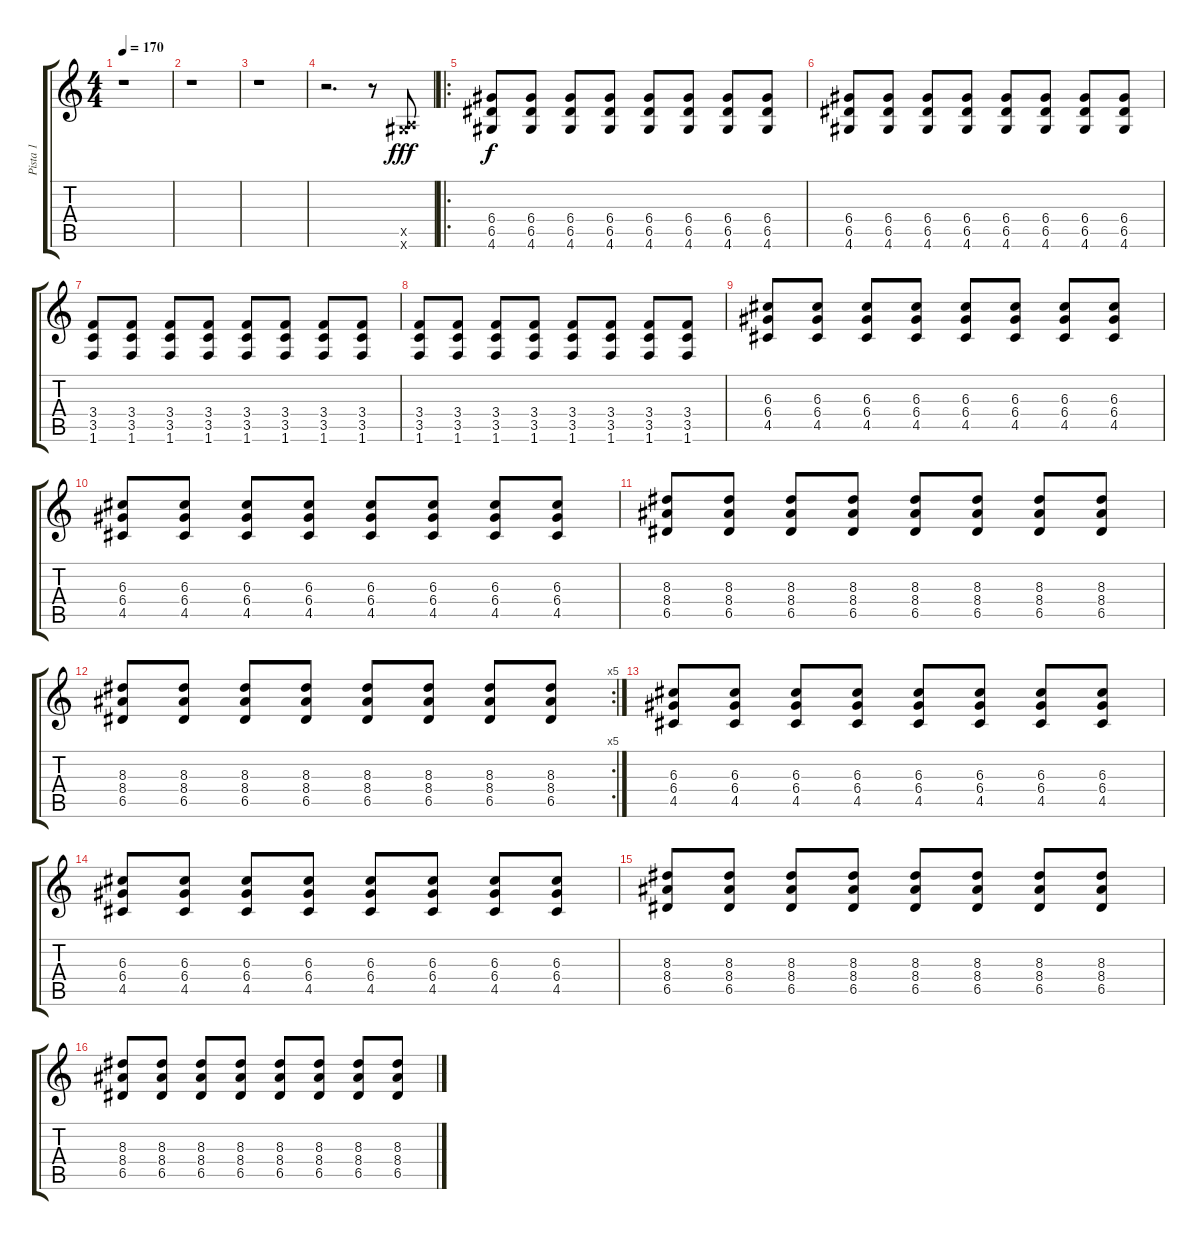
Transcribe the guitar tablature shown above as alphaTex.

\track ("Pista 1" "Pista 1") {instrument distortionguitar}
\staff {score tabs}
\tuning (E4 B3 G3 D3 A2 E2) {hide}
\ts (4 4)
\tempo 170
\clef g2
\ks c
r.1{dy fff instrument distortionguitar} |
r.1 |
r.1 |
r.2{d} r.8 (0.5{x} 4.6{x}).8 |
\ro
(6.4 6.5 4.6).8{dy f} (6.4 6.5 4.6).8 (6.4 6.5 4.6).8 (6.4 6.5 4.6).8 (6.4 6.5 4.6).8 (6.4 6.5 4.6).8 (6.4 6.5 4.6).8 (6.4 6.5 4.6).8 |
(6.4 6.5 4.6).8 (6.4 6.5 4.6).8 (6.4 6.5 4.6).8 (6.4 6.5 4.6).8 (6.4 6.5 4.6).8 (6.4 6.5 4.6).8 (6.4 6.5 4.6).8 (6.4 6.5 4.6).8 |
(3.4 3.5 1.6).8 (3.4 3.5 1.6).8 (3.4 3.5 1.6).8 (3.4 3.5 1.6).8 (3.4 3.5 1.6).8 (3.4 3.5 1.6).8 (3.4 3.5 1.6).8 (3.4 3.5 1.6).8 |
(3.4 3.5 1.6).8 (3.4 3.5 1.6).8 (3.4 3.5 1.6).8 (3.4 3.5 1.6).8 (3.4 3.5 1.6).8 (3.4 3.5 1.6).8 (3.4 3.5 1.6).8 (3.4 3.5 1.6).8 |
(6.3 6.4 4.5).8 (6.3 6.4 4.5).8 (6.3 6.4 4.5).8 (6.3 6.4 4.5).8 (6.3 6.4 4.5).8 (6.3 6.4 4.5).8 (6.3 6.4 4.5).8 (6.3 6.4 4.5).8 |
(6.3 6.4 4.5).8 (6.3 6.4 4.5).8 (6.3 6.4 4.5).8 (6.3 6.4 4.5).8 (6.3 6.4 4.5).8 (6.3 6.4 4.5).8 (6.3 6.4 4.5).8 (6.3 6.4 4.5).8 |
(8.3 8.4 6.5).8 (8.3 8.4 6.5).8 (8.3 8.4 6.5).8 (8.3 8.4 6.5).8 (8.3 8.4 6.5).8 (8.3 8.4 6.5).8 (8.3 8.4 6.5).8 (8.3 8.4 6.5).8 |
\rc 5
(8.3 8.4 6.5).8 (8.3 8.4 6.5).8 (8.3 8.4 6.5).8 (8.3 8.4 6.5).8 (8.3 8.4 6.5).8 (8.3 8.4 6.5).8 (8.3 8.4 6.5).8 (8.3 8.4 6.5).8 |
(6.3 6.4 4.5).8 (6.3 6.4 4.5).8 (6.3 6.4 4.5).8 (6.3 6.4 4.5).8 (6.3 6.4 4.5).8 (6.3 6.4 4.5).8 (6.3 6.4 4.5).8 (6.3 6.4 4.5).8 |
(6.3 6.4 4.5).8 (6.3 6.4 4.5).8 (6.3 6.4 4.5).8 (6.3 6.4 4.5).8 (6.3 6.4 4.5).8 (6.3 6.4 4.5).8 (6.3 6.4 4.5).8 (6.3 6.4 4.5).8 |
(8.3 8.4 6.5).8 (8.3 8.4 6.5).8 (8.3 8.4 6.5).8 (8.3 8.4 6.5).8 (8.3 8.4 6.5).8 (8.3 8.4 6.5).8 (8.3 8.4 6.5).8 (8.3 8.4 6.5).8 |
(8.3 8.4 6.5).8 (8.3 8.4 6.5).8 (8.3 8.4 6.5).8 (8.3 8.4 6.5).8 (8.3 8.4 6.5).8 (8.3 8.4 6.5).8 (8.3 8.4 6.5).8 (8.3 8.4 6.5).8
